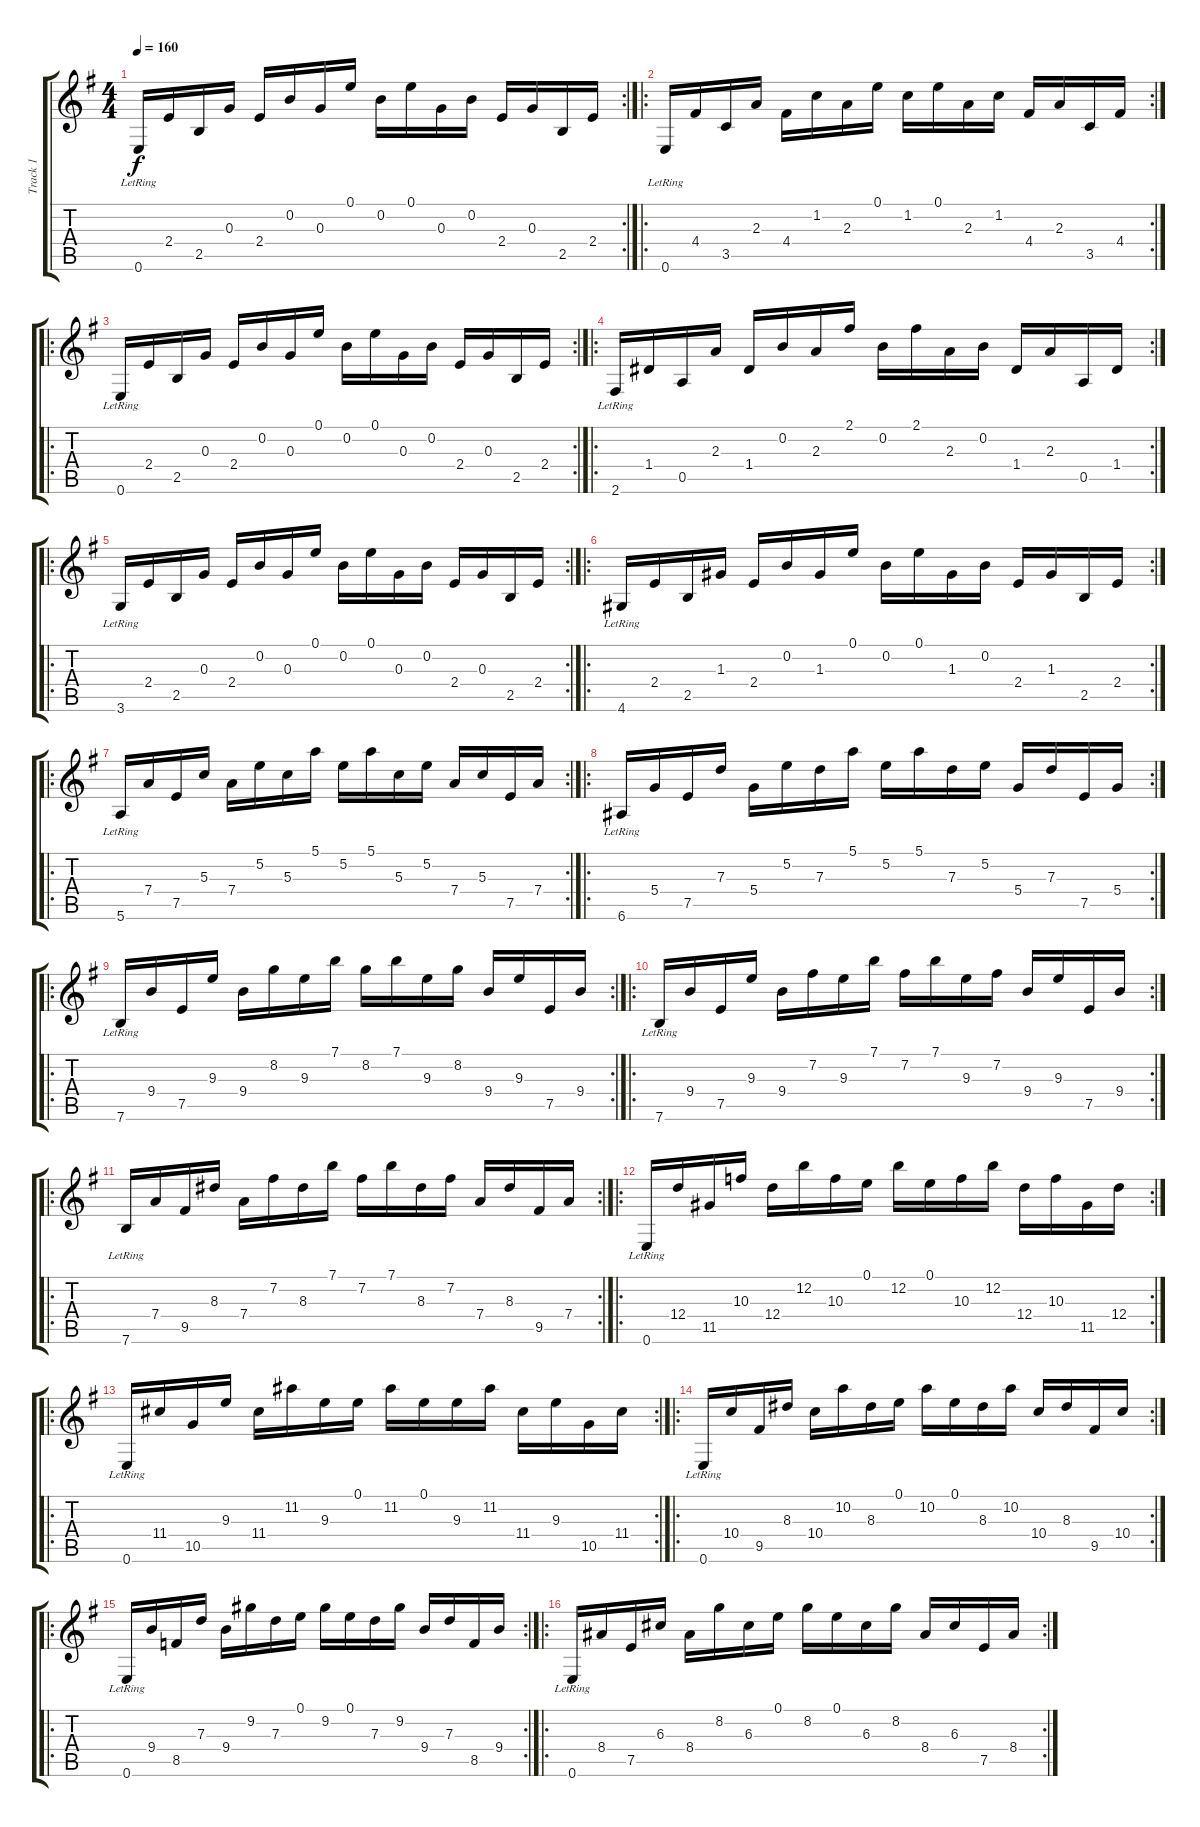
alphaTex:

\track ("Track 1" "Track 1") {instrument acousticguitarnylon}
\staff {score tabs}
\tuning (E4 B3 G3 D3 A2 E2) {hide}
\rc 2
\ts (4 4)
\tempo 160
\clef g2
\ks g
0.6{lr}.16{dy f instrument acousticguitarnylon} 2.4.16 2.5.16 0.3.16 2.4.16 0.2.16 0.3.16 0.1.16 0.2.16 0.1.16 0.3.16 0.2.16 2.4.16 0.3.16 2.5.16 2.4.16 |
\ro
\rc 2
0.6{lr}.16 4.4.16 3.5.16 2.3.16 4.4.16 1.2.16 2.3.16 0.1.16 1.2.16 0.1.16 2.3.16 1.2.16 4.4.16 2.3.16 3.5.16 4.4.16 |
\ro
\rc 2
0.6{lr}.16 2.4.16 2.5.16 0.3.16 2.4.16 0.2.16 0.3.16 0.1.16 0.2.16 0.1.16 0.3.16 0.2.16 2.4.16 0.3.16 2.5.16 2.4.16 |
\ro
\rc 2
2.6{lr}.16 1.4.16 0.5.16 2.3.16 1.4.16 0.2.16 2.3.16 2.1.16 0.2.16 2.1.16 2.3.16 0.2.16 1.4.16 2.3.16 0.5.16 1.4.16 |
\ro
\rc 2
3.6{lr}.16 2.4.16 2.5.16 0.3.16 2.4.16 0.2.16 0.3.16 0.1.16 0.2.16 0.1.16 0.3.16 0.2.16 2.4.16 0.3.16 2.5.16 2.4.16 |
\ro
\rc 2
4.6{lr}.16 2.4.16 2.5.16 1.3.16 2.4.16 0.2.16 1.3.16 0.1.16 0.2.16 0.1.16 1.3.16 0.2.16 2.4.16 1.3.16 2.5.16 2.4.16 |
\ro
\rc 2
5.6{lr}.16 7.4.16 7.5.16 5.3.16 7.4.16 5.2.16 5.3.16 5.1.16 5.2.16 5.1.16 5.3.16 5.2.16 7.4.16 5.3.16 7.5.16 7.4.16 |
\ro
\rc 2
6.6{lr}.16 5.4.16 7.5.16 7.3.16 5.4.16 5.2.16 7.3.16 5.1.16 5.2.16 5.1.16 7.3.16 5.2.16 5.4.16 7.3.16 7.5.16 5.4.16 |
\ro
\rc 2
7.6{lr}.16 9.4.16 7.5.16 9.3.16 9.4.16 8.2.16 9.3.16 7.1.16 8.2.16 7.1.16 9.3.16 8.2.16 9.4.16 9.3.16 7.5.16 9.4.16 |
\ro
\rc 2
7.6{lr}.16 9.4.16 7.5.16 9.3.16 9.4.16 7.2.16 9.3.16 7.1.16 7.2.16 7.1.16 9.3.16 7.2.16 9.4.16 9.3.16 7.5.16 9.4.16 |
\ro
\rc 2
7.6{lr}.16 7.4.16 9.5.16 8.3.16 7.4.16 7.2.16 8.3.16 7.1.16 7.2.16 7.1.16 8.3.16 7.2.16 7.4.16 8.3.16 9.5.16 7.4.16 |
\ro
\rc 2
0.6{lr}.16 12.4.16 11.5.16 10.3.16 12.4.16 12.2.16 10.3.16 0.1.16 12.2.16 0.1.16 10.3.16 12.2.16 12.4.16 10.3.16 11.5.16 12.4.16 |
\ro
\rc 2
0.6{lr}.16 11.4.16 10.5.16 9.3.16 11.4.16 11.2.16 9.3.16 0.1.16 11.2.16 0.1.16 9.3.16 11.2.16 11.4.16 9.3.16 10.5.16 11.4.16 |
\ro
\rc 2
0.6{lr}.16 10.4.16 9.5.16 8.3.16 10.4.16 10.2.16 8.3.16 0.1.16 10.2.16 0.1.16 8.3.16 10.2.16 10.4.16 8.3.16 9.5.16 10.4.16 |
\ro
\rc 2
0.6{lr}.16 9.4.16 8.5.16 7.3.16 9.4.16 9.2.16 7.3.16 0.1.16 9.2.16 0.1.16 7.3.16 9.2.16 9.4.16 7.3.16 8.5.16 9.4.16 |
\ro
\rc 2
0.6{lr}.16 8.4.16 7.5.16 6.3.16 8.4.16 8.2.16 6.3.16 0.1.16 8.2.16 0.1.16 6.3.16 8.2.16 8.4.16 6.3.16 7.5.16 8.4.16
